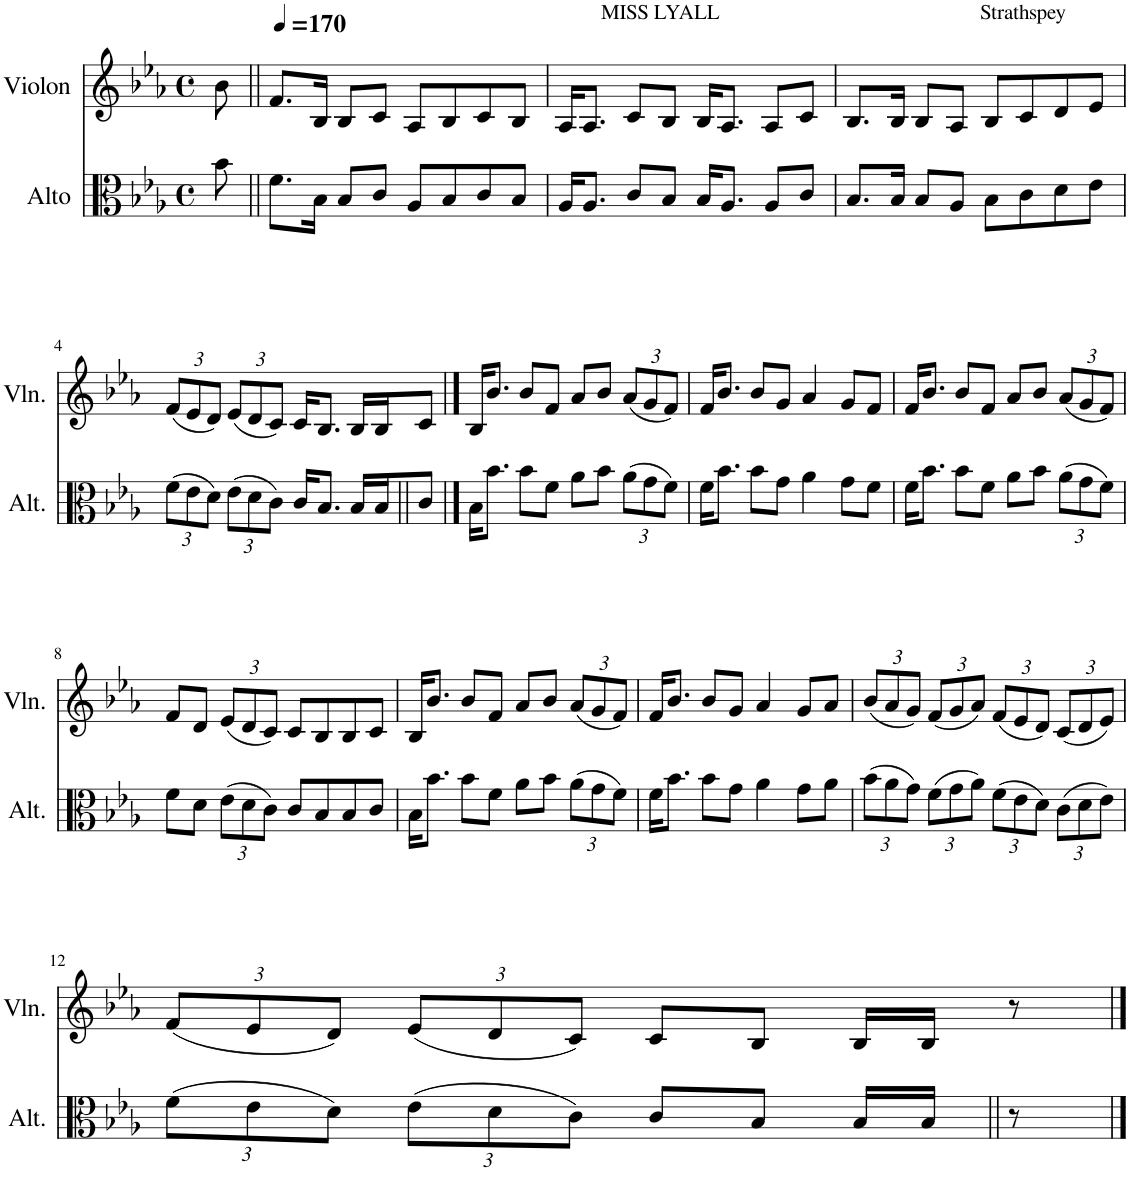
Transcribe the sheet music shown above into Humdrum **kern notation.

**kern	**kern
*part2	*part1
*staff2	*staff1
*I"Alto	*I"Violon
*I'Alt.	*I'Vln.
*clefC3	*clefG2
*k[b-e-a-]	*k[b-e-a-]
*M4/4	*M4/4
*met(c)	*met(c)
*MM170	*MM170
=	=
8b-\	8b-\
=1||	=1||
8.f\L	8.f/L
16B-\Jk	16B-/Jk
8B-/L	8B-/L
8c/J	8c/J
8A-/L	8A-/L
8B-/	8B-/
8c/	8c/
8B-/J	8B-/J
=2	=2
!	!LO:TX:a:t=MISS LYALL
16A-/KL	16A-/KL
8.A-/J	8.A-/J
8c/L	8c/L
8B-/J	8B-/J
16B-/KL	16B-/KL
8.A-/J	8.A-/J
8A-/L	8A-/L
8c/J	8c/J
=3	=3
8.B-/L	8.B-/L
16B-/Jk	16B-/Jk
8B-/L	8B-/L
8A-/J	8A-/J
!	!LO:TX:a:t=Strathspey
8B-\L	8B-/L
8c\	8c/
8d\	8d/
8e-\J	8e-/J
!!LO:LB:g=z
=4	=4
*Xbrackettup	*Xbrackettup
(12f\L	(12f/L
12e-\	12e-/
12d\J)	12d/J)
(12e-\L	(12e-/L
12d\	12d/
12c\J)	12c/J)
16c/KL	16c/KL
8.B-/J	8.B-/J
16B-/LL	16B-/LL
16B-/J	16B-/J
8c/J	8c/J
==5	==5
16B-\KL	16B-/KL
8.b-\J	8.b-/J
8b-\L	8b-/L
8f\J	8f/J
8a-\L	8a-/L
8b-\J	8b-/J
(12a-\L	(12a-/L
12g\	12g/
12f\J)	12f/J)
=6	=6
16f\KL	16f/KL
8.b-\J	8.b-/J
8b-\L	8b-/L
8g\J	8g/J
4a-\	4a-/
8g\L	8g/L
8f\J	8f/J
=7	=7
16f\KL	16f/KL
8.b-\J	8.b-/J
8b-\L	8b-/L
8f\J	8f/J
8a-\L	8a-/L
8b-\J	8b-/J
(12a-\L	(12a-/L
12g\	12g/
12f\J)	12f/J)
!!LO:LB:g=z
=8	=8
8f\L	8f/L
8d\J	8d/J
(12e-\L	(12e-/L
12d\	12d/
12c\J)	12c/J)
8c/L	8c/L
8B-/	8B-/
8B-/	8B-/
8c/J	8c/J
=9	=9
16B-\KL	16B-/KL
8.b-\J	8.b-/J
8b-\L	8b-/L
8f\J	8f/J
8a-\L	8a-/L
8b-\J	8b-/J
(12a-\L	(12a-/L
12g\	12g/
12f\J)	12f/J)
=10	=10
16f\KL	16f/KL
8.b-\J	8.b-/J
8b-\L	8b-/L
8g\J	8g/J
4a-\	4a-/
8g\L	8g/L
8a-\J	8a-/J
=11	=11
(12b-\L	(12b-/L
12a-\	12a-/
12g\J)	12g/J)
(12f\L	(12f/L
12g\	12g/
12a-\J)	12a-/J)
(12f\L	(12f/L
12e-\	12e-/
12d\J)	12d/J)
(12c\L	(12c/L
12d\	12d/
12e-\J)	12e-/J)
!!LO:LB:g=z
=12	=12
(12f\L	(12f/L
12e-\	12e-/
12d\J)	12d/J)
(12e-\L	(12e-/L
12d\	12d/
12c\J)	12c/J)
8c/L	8c/L
8B-/J	8B-/J
16B-/LL	16B-/LL
16B-/JJ	16B-/JJ
8r	8r
==	==
*-	*-
